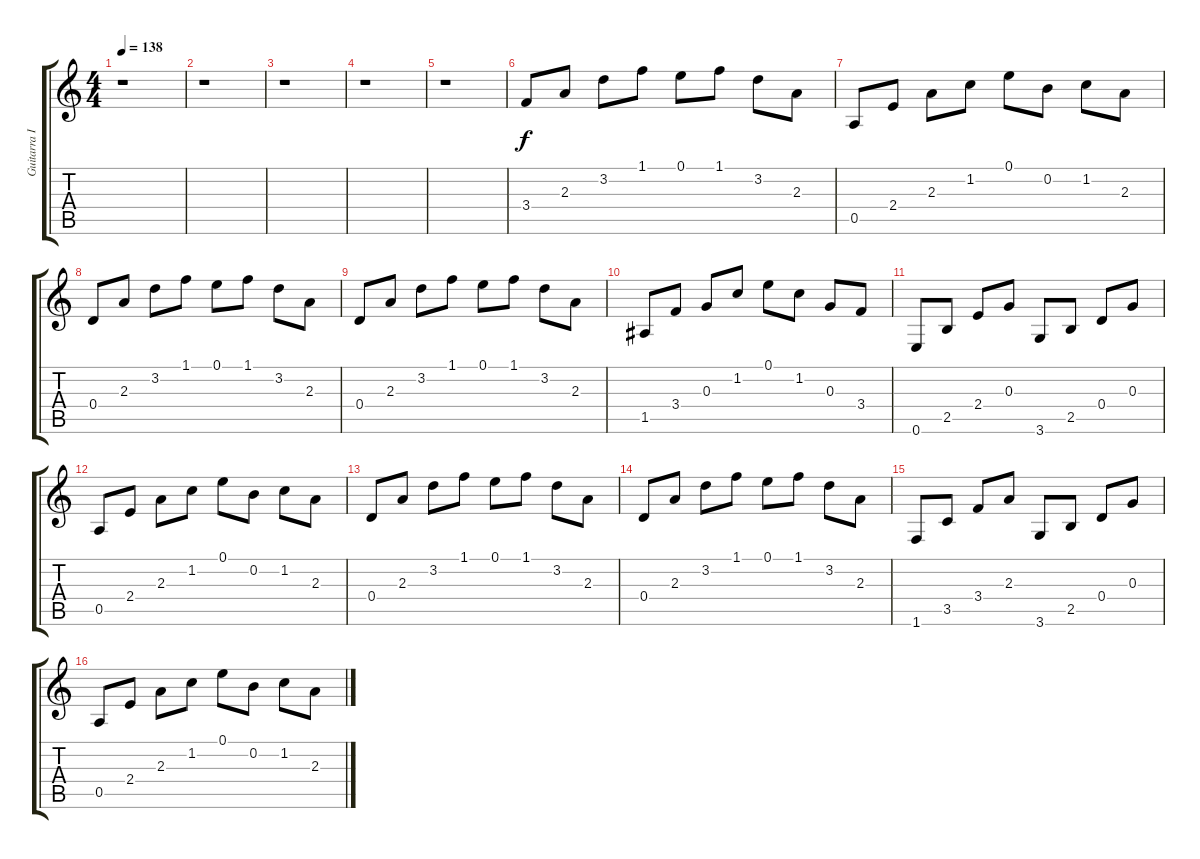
\track ("Guitarra II (Limpio)" "Guitarra I") {instrument electricguitarclean}
\staff {score tabs}
\tuning (E4 B3 G3 D3 A2 E2) {hide}
\ts (4 4)
\tempo 138
\clef g2
\ks c
r.1{dy f} |
r.1 |
r.1 |
r.1 |
r.1 |
3.4.8 2.3.8 3.2.8 1.1.8 0.1.8 1.1.8 3.2.8 2.3.8 |
0.5.8 2.4.8 2.3.8 1.2.8 0.1.8 0.2.8 1.2.8 2.3.8 |
0.4.8 2.3.8 3.2.8 1.1.8 0.1.8 1.1.8 3.2.8 2.3.8 |
0.4.8 2.3.8 3.2.8 1.1.8 0.1.8 1.1.8 3.2.8 2.3.8 |
1.5.8 3.4.8 0.3.8 1.2.8 0.1.8 1.2.8 0.3.8 3.4.8 |
0.6.8 2.5.8 2.4.8 0.3.8 3.6.8 2.5.8 0.4.8 0.3.8 |
0.5.8 2.4.8 2.3.8 1.2.8 0.1.8 0.2.8 1.2.8 2.3.8 |
0.4.8 2.3.8 3.2.8 1.1.8 0.1.8 1.1.8 3.2.8 2.3.8 |
0.4.8 2.3.8 3.2.8 1.1.8 0.1.8 1.1.8 3.2.8 2.3.8 |
1.6.8 3.5.8 3.4.8 2.3.8 3.6.8 2.5.8 0.4.8 0.3.8 |
0.5.8 2.4.8 2.3.8 1.2.8 0.1.8 0.2.8 1.2.8 2.3.8
